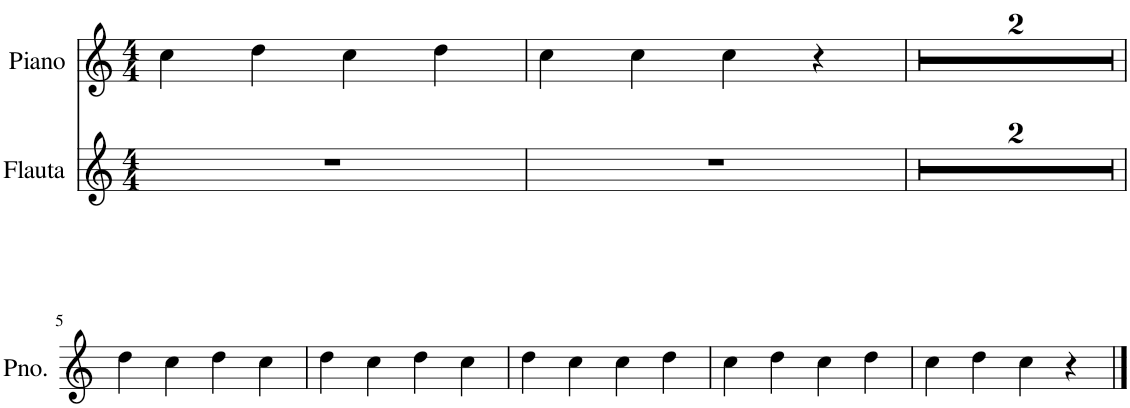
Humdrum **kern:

**kern	**kern
*part2	*part1
*staff2	*staff1
*I"Flauta	*I"Piano
*I'Fl.	*I'Pno.
*clefG2	*clefG2
*k[]	*k[]
*M4/4	*M4/4
=1	=1
1r	4cc\
.	4dd\
.	4cc\
.	4dd\
=2	=2
1r	4cc\
.	4cc\
.	4cc\
.	4r
=3	=3
1r	1r
=4	=4
1r	1r
!!LO:LB:g=z
=5	=5
1r	4dd\
.	4cc\
.	4dd\
.	4cc\
=6	=6
1r	4dd\
.	4cc\
.	4dd\
.	4cc\
=7	=7
1r	4dd\
.	4cc\
.	4cc\
.	4dd\
=8	=8
1r	4cc\
.	4dd\
.	4cc\
.	4dd\
=	=
*-	*-
